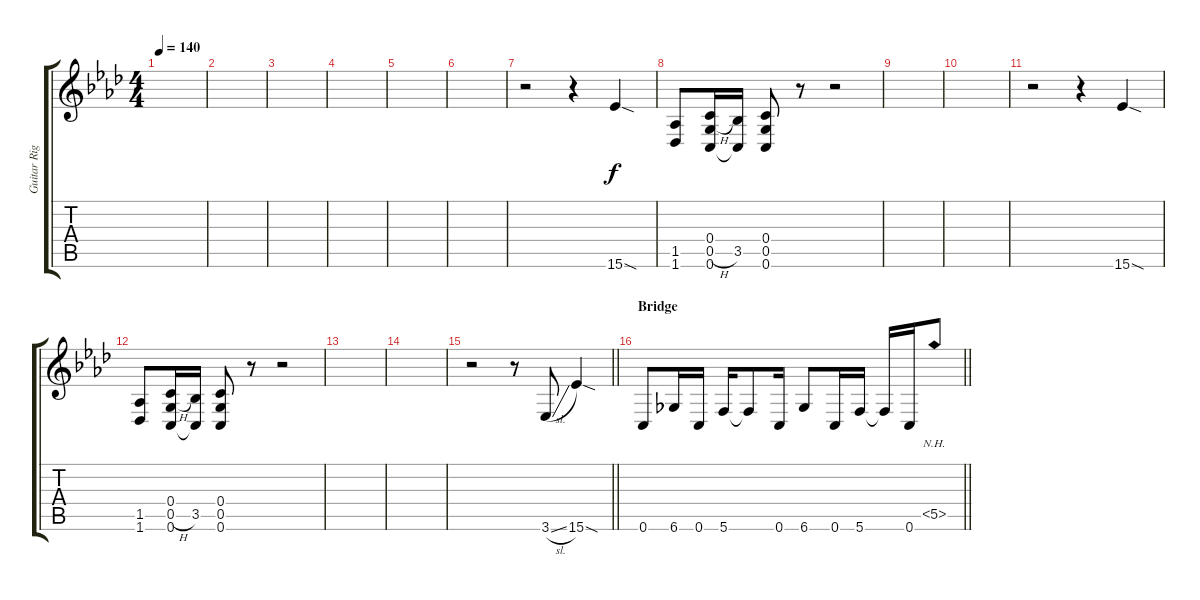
\track ("Guitar Right" "Guitar Rig") {instrument distortionguitar}
\staff {score tabs}
\tuning (D4 A3 F3 C3 G2 C2) {hide}
\ts (4 4)
\tempo 140
\clef g2
\ks ab
|
|
|
|
|
|
r.2 r.4 15.6{sod}.4 |
(1.5 1.6).8 (0.4 0.5{h} 0.6).16 (3.5 0.6{t}).16 (0.4 0.5 0.6).8 r.8 r.2 |
|
|
r.2 r.4 15.6{sod}.4 |
(1.5 1.6).8 (0.4 0.5{h} 0.6).16 (3.5 0.6{t}).16 (0.4 0.5 0.6).8 r.8 r.2 |
|
|
\barLineRight lightlight
r.2 r.8 3.6{sl}.8 15.6{sod}.4 |
\section ("" "Bridge")
\barLineRight lightlight
0.6.8 6.6.16 0.6.16 5.6.16 5.6{t}.8 0.6.16 6.6.8 0.6.16 5.6.16 5.6{t}.16 0.6.16 5.5{nh}.8
